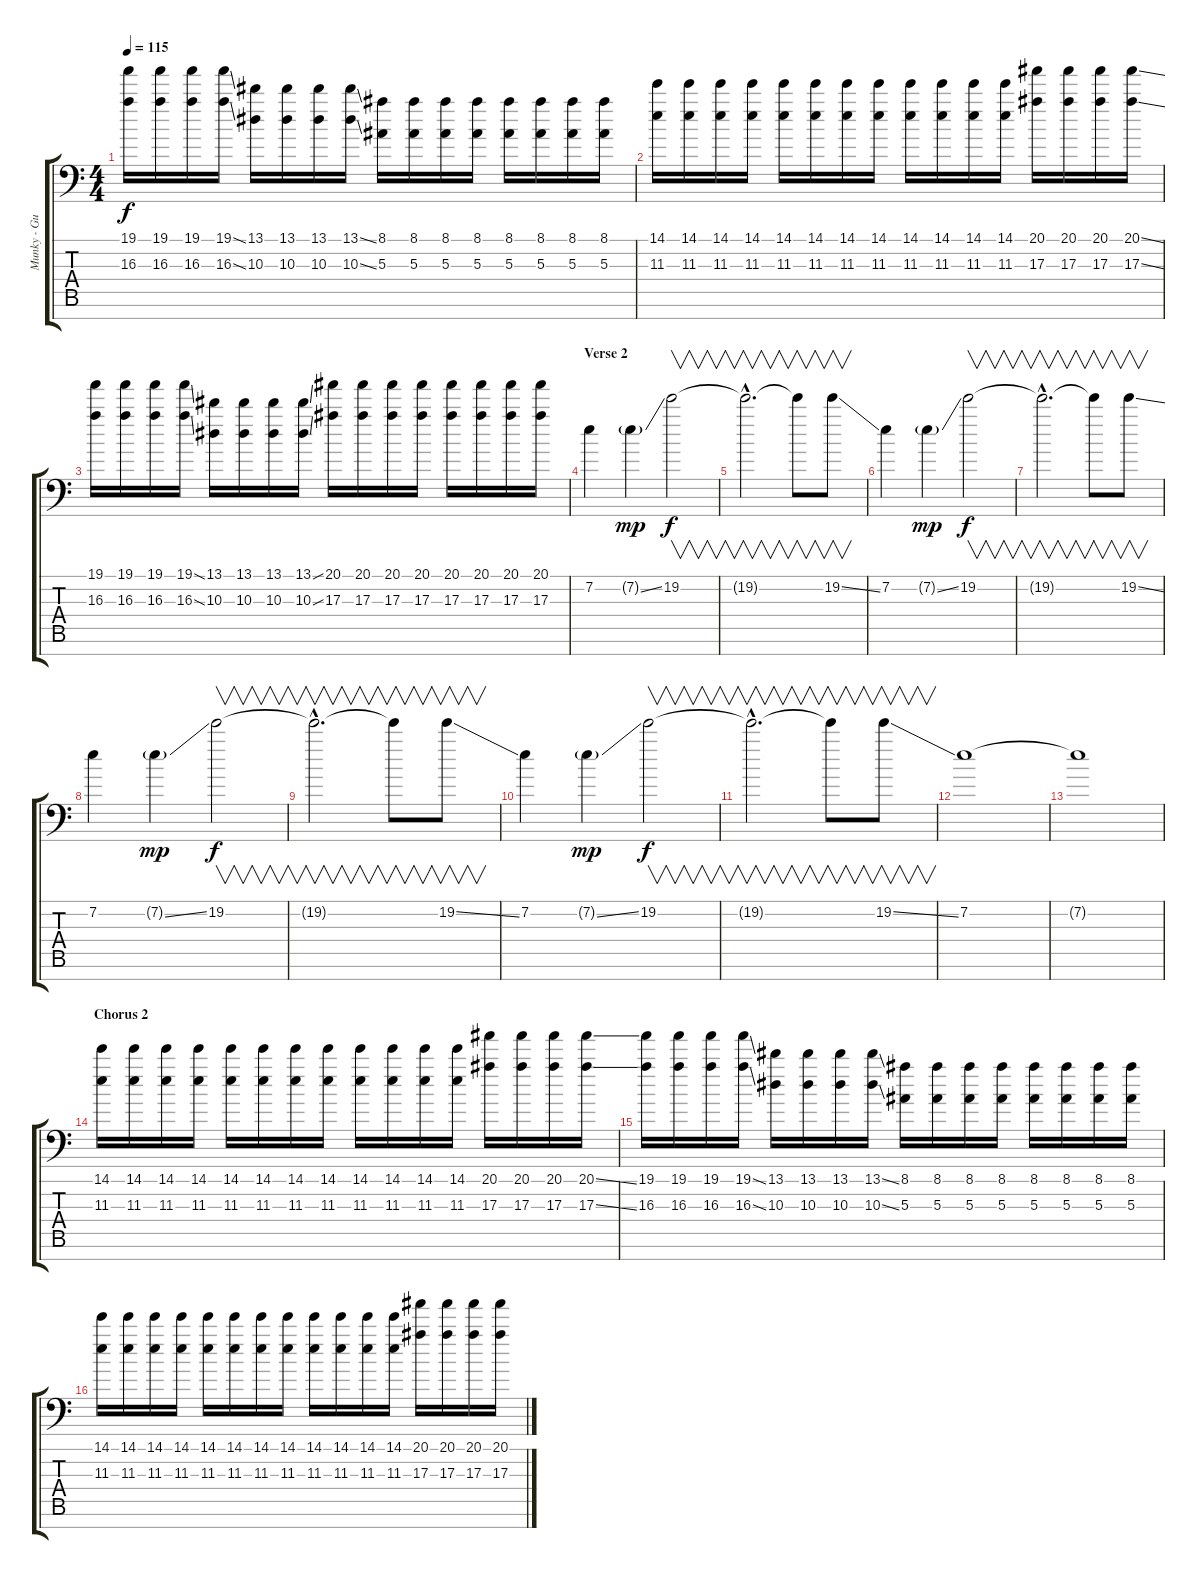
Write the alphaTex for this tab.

\track ("Munky - Guitar" "Munky - Gu") {instrument distortionguitar}
\staff {score tabs}
\tuning (D4 A3 F3 C3 G2 D2 A1) {hide}
\ts (4 4)
\tempo 115
\clef f4
\ks c
(19.1 16.3).16{dy f} (19.1 16.3).16 (19.1 16.3).16 (19.1{ss} 16.3{ss}).16 (13.1 10.3).16 (13.1 10.3).16 (13.1 10.3).16 (13.1{ss} 10.3{ss}).16 (8.1 5.3).16 (8.1 5.3).16 (8.1 5.3).16 (8.1 5.3).16 (8.1 5.3).16 (8.1 5.3).16 (8.1 5.3).16 (8.1 5.3).16 |
(14.1 11.3).16 (14.1 11.3).16 (14.1 11.3).16 (14.1 11.3).16 (14.1 11.3).16 (14.1 11.3).16 (14.1 11.3).16 (14.1 11.3).16 (14.1 11.3).16 (14.1 11.3).16 (14.1 11.3).16 (14.1 11.3).16 (20.1 17.3).16 (20.1 17.3).16 (20.1 17.3).16 (20.1{ss} 17.3{ss}).16 |
(19.1 16.3).16 (19.1 16.3).16 (19.1 16.3).16 (19.1{ss} 16.3{ss}).16 (13.1 10.3).16 (13.1 10.3).16 (13.1 10.3).16 (13.1{ss} 10.3{ss}).16 (20.1 17.3).16 (20.1 17.3).16 (20.1 17.3).16 (20.1 17.3).16 (20.1 17.3).16 (20.1 17.3).16 (20.1 17.3).16 (20.1 17.3).16 |
\section ("" "Verse 2")
7.2.4{instrument distortionguitar} 7.2{ss g}.4{dy mp} 19.2.2{v dy f} |
19.2{hac t}.2{v d} 19.2{t}.8{v} 19.2{ss}.8{v} |
7.2.4 7.2{ss g}.4{dy mp} 19.2.2{v dy f} |
19.2{hac t}.2{v d} 19.2{t}.8{v} 19.2{ss}.8{v} |
7.2.4 7.2{ss g}.4{dy mp} 19.2.2{v dy f} |
19.2{hac t}.2{v d} 19.2{t}.8{v} 19.2{ss}.8{v} |
7.2.4 7.2{ss g}.4{dy mp} 19.2.2{v dy f} |
19.2{hac t}.2{v d} 19.2{t}.8{v} 19.2{ss}.8{v} |
7.2.1{volume 2} |
7.2{t}.1 |
\section ("" "Chorus 2")
(14.1 11.3).16{volume 13 instrument distortionguitar} (14.1 11.3).16 (14.1 11.3).16 (14.1 11.3).16 (14.1 11.3).16 (14.1 11.3).16 (14.1 11.3).16 (14.1 11.3).16 (14.1 11.3).16 (14.1 11.3).16 (14.1 11.3).16 (14.1 11.3).16 (20.1 17.3).16 (20.1 17.3).16 (20.1 17.3).16 (20.1{ss} 17.3{ss}).16 |
(19.1 16.3).16 (19.1 16.3).16 (19.1 16.3).16 (19.1{ss} 16.3{ss}).16 (13.1 10.3).16 (13.1 10.3).16 (13.1 10.3).16 (13.1{ss} 10.3{ss}).16 (8.1 5.3).16 (8.1 5.3).16 (8.1 5.3).16 (8.1 5.3).16 (8.1 5.3).16 (8.1 5.3).16 (8.1 5.3).16 (8.1 5.3).16 |
(14.1 11.3).16 (14.1 11.3).16 (14.1 11.3).16 (14.1 11.3).16 (14.1 11.3).16 (14.1 11.3).16 (14.1 11.3).16 (14.1 11.3).16 (14.1 11.3).16 (14.1 11.3).16 (14.1 11.3).16 (14.1 11.3).16 (20.1 17.3).16 (20.1 17.3).16 (20.1 17.3).16 (20.1{ss} 17.3{ss}).16
